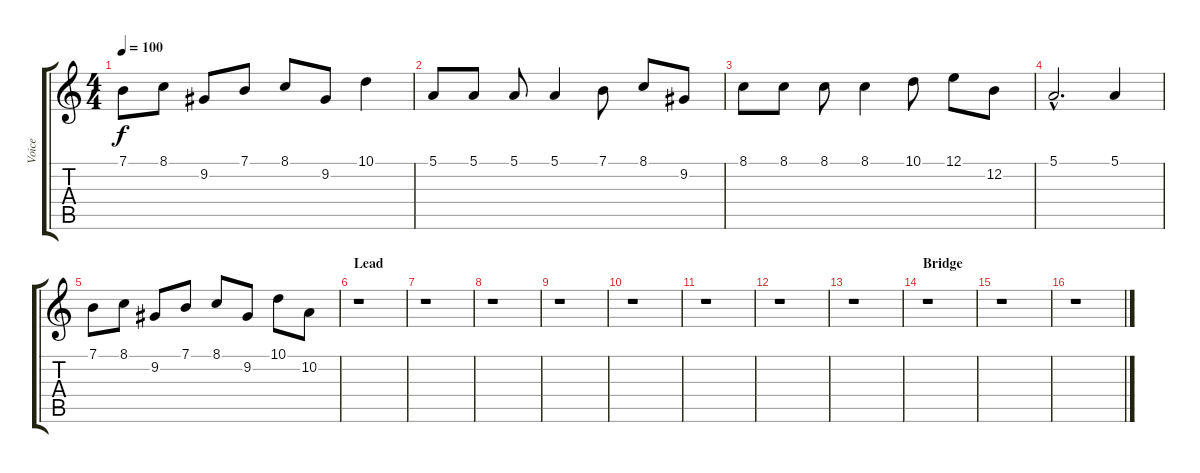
\track ("Voice" "Voice") {instrument tremolostrings}
\staff {score tabs}
\tuning (E4 B3 G3 D3 A2 E2) {hide}
\ts (4 4)
\tempo 100
\clef g2
\ks c
7.1.8{dy f} 8.1.8 9.2.8 7.1.8 8.1.8 9.2.8 10.1.4 |
5.1.8 5.1.8 5.1.8 5.1.4 7.1.8 8.1.8 9.2.8 |
8.1.8 8.1.8 8.1.8 8.1.4 10.1.8 12.1.8 12.2.8 |
5.1{hac}.2{d} 5.1.4 |
7.1.8 8.1.8 9.2.8 7.1.8 8.1.8 9.2.8 10.1.8 10.2.8 |
\section ("" "Lead")
r.1 |
r.1 |
r.1 |
r.1 |
r.1 |
r.1 |
r.1 |
r.1 |
\section ("" "Bridge")
r.1 |
r.1 |
r.1
